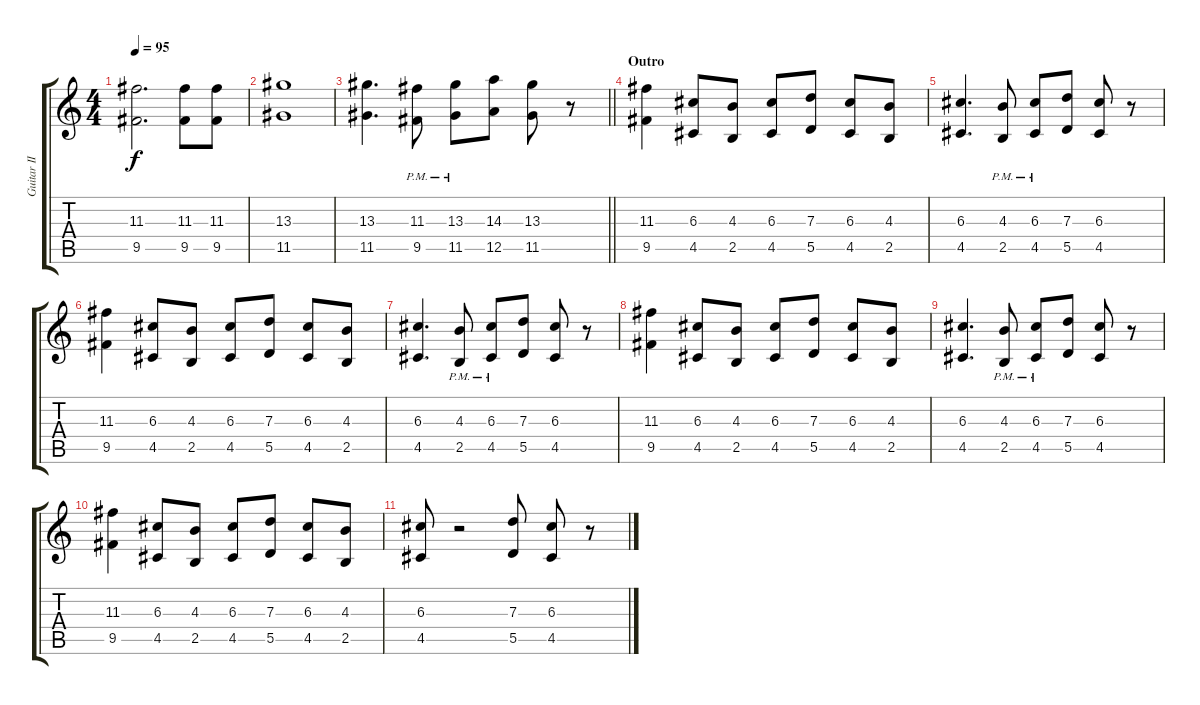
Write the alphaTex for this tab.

\track ("Guitar II" "Guitar II") {instrument overdrivenguitar}
\staff {score tabs}
\tuning (E4 B3 G3 D3 A2 E2) {hide}
\ts (4 4)
\tempo 95
\clef g2
\ks c
(11.3 9.5).2{d dy f} (11.3 9.5).8 (11.3 9.5).8 |
(13.3 11.5).1 |
\barLineRight lightlight
(13.3 11.5).4{d} (11.3{pm} 9.5{pm}).8 (13.3{pm} 11.5{pm}).8 (14.3 12.5).8 (13.3 11.5).8 r.8 |
\section ("" "Outro")
(11.3 9.5).4 (6.3 4.5).8 (4.3 2.5).8 (6.3 4.5).8 (7.3 5.5).8 (6.3 4.5).8 (4.3 2.5).8 |
(6.3 4.5).4{d} (4.3{pm} 2.5{pm}).8 (6.3{pm} 4.5{pm}).8 (7.3 5.5).8 (6.3 4.5).8 r.8 |
(11.3 9.5).4 (6.3 4.5).8 (4.3 2.5).8 (6.3 4.5).8 (7.3 5.5).8 (6.3 4.5).8 (4.3 2.5).8 |
(6.3 4.5).4{d} (4.3{pm} 2.5{pm}).8 (6.3{pm} 4.5{pm}).8 (7.3 5.5).8 (6.3 4.5).8 r.8 |
(11.3 9.5).4 (6.3 4.5).8 (4.3 2.5).8 (6.3 4.5).8 (7.3 5.5).8 (6.3 4.5).8 (4.3 2.5).8 |
(6.3 4.5).4{d} (4.3{pm} 2.5{pm}).8 (6.3{pm} 4.5{pm}).8 (7.3 5.5).8 (6.3 4.5).8 r.8 |
(11.3 9.5).4 (6.3 4.5).8 (4.3 2.5).8 (6.3 4.5).8 (7.3 5.5).8 (6.3 4.5).8 (4.3 2.5).8 |
(6.3 4.5).8 r.2 (7.3 5.5).8 (6.3 4.5).8 r.8
